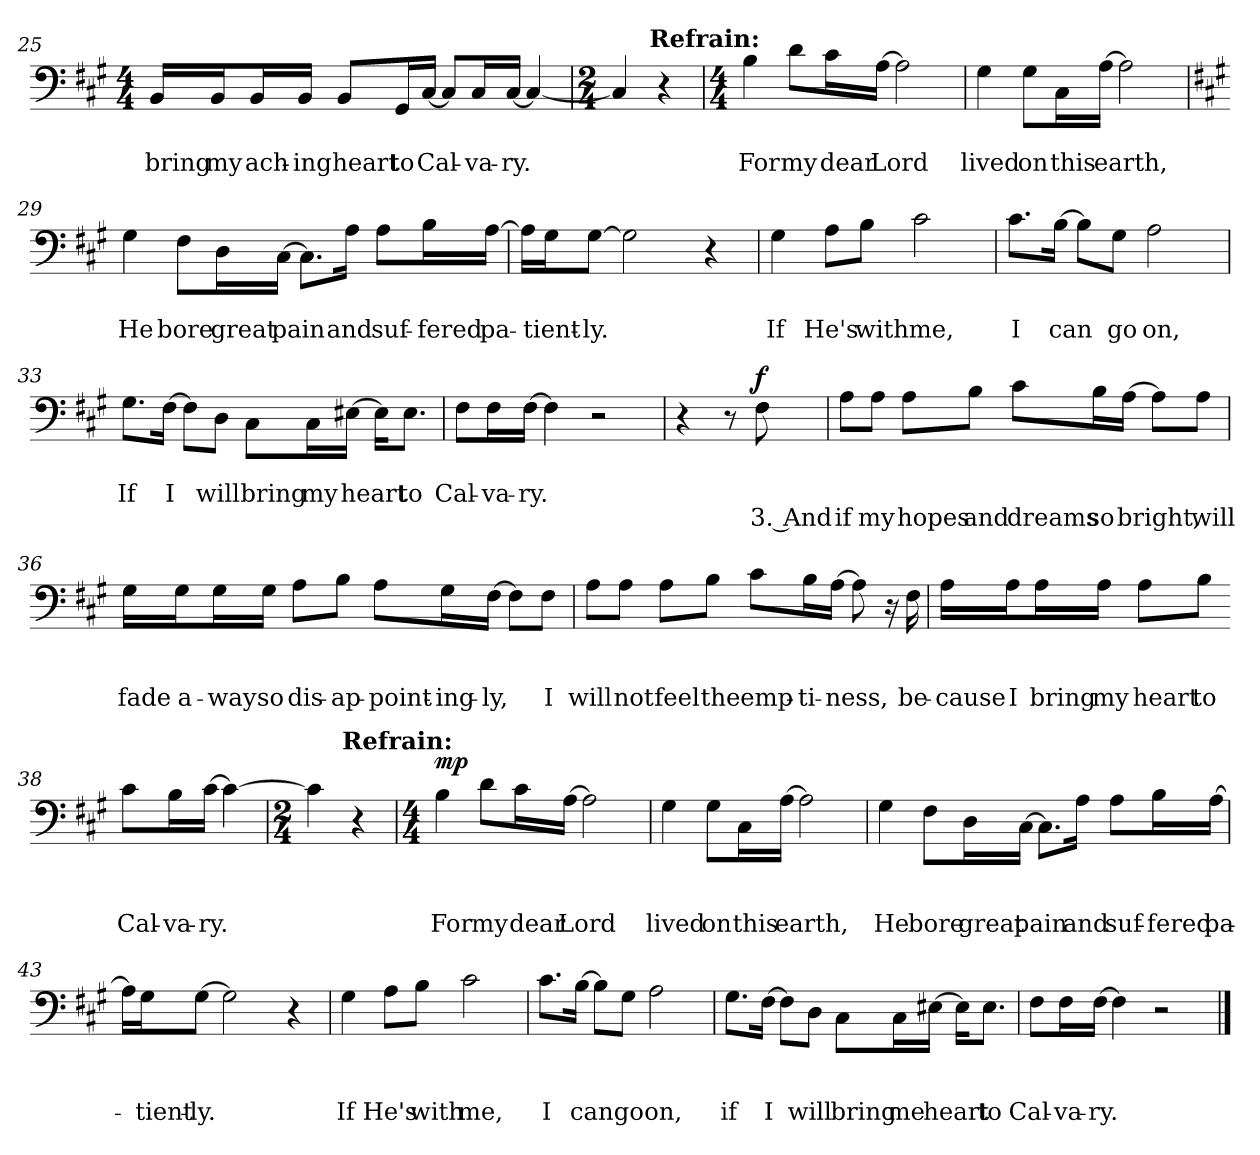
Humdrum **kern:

**kern	**text	**text	**text	**dynam
*part1	*part1	*part1	*part1	*part1
*staff1	*staff1	*staff1	*staff1	*staff1
*clefF4	*	*	*	*
*k[f#c#g#]	*	*	*	*
*f#:	*	*	*	*
*M4/4	*	*	*	*
=25	=25	=25	=25	=25
!	!	!LO:LY:b	!	!
16BB/LL	.	bring	.	.
!	!	!LO:LY:b	!	!
16BB/J	.	my	.	.
!	!	!LO:LY:b	!	!
16BB/L	.	ach-	.	.
!	!	!LO:LY:b	!	!
16BB/JJ	.	-ing	.	.
!	!	!LO:LY:b	!	!
8BB/L	.	heart	.	.
!	!	!LO:LY:b	!	!
16GG#/L	.	to	.	.
!	!	!LO:LY:b	!	!
[16C#/JJ	.	Cal-	.	.
8C#/L]	.	.	.	.
!	!	!LO:LY:b	!	!
16C#/L	.	-va-	.	.
!	!	!LO:LY:b	!	!
[16C#/JJ	.	-ry.	.	.
4C#/_	.	.	.	.
=26	=26	=26	=26	=26
*M2/4	*	*	*	*
4C#/]	.	.	.	.
4r	.	.	.	.
!!LO:REH:place=s1:b:B:enc=none:fs=10.6:t=Refrain&colon;
=27	=27	=27	=27	=27
*M4/4	*	*	*	*
!	!	!LO:LY:b	!	!
4B\	.	For	.	.
!	!	!LO:LY:b	!	!
8d\L	.	my	.	.
!	!	!LO:LY:b	!	!
16c#\L	.	dear	.	.
!	!	!LO:LY:b	!	!
[16A\JJ	.	Lord	.	.
2A\]	.	.	.	.
!!LO:LB:g=z
=28	=28	=28	=28	=28
!	!	!LO:LY:b	!	!
4G#\	.	lived	.	.
!	!	!LO:LY:b	!	!
8G#\L	.	on	.	.
!	!	!LO:LY:b	!	!
16C#\L	.	this	.	.
!	!	!LO:LY:b	!	!
[16A\JJ	.	earth,	.	.
2A\]	.	.	.	.
=29	=29	=29	=29	=29
*k[f#c#g#]	*	*	*	*
*A:	*	*	*	*
!	!	!LO:LY:b	!	!
4G#\	.	He	.	.
!	!	!LO:LY:b	!	!
8F#\L	.	bore	.	.
!	!	!LO:LY:b	!	!
16D\L	.	great	.	.
!	!	!LO:LY:b	!	!
[16C#\JJ	.	pain	.	.
8.C#\L]	.	.	.	.
!	!	!LO:LY:b	!	!
16A\Jk	.	and	.	.
!	!	!LO:LY:b	!	!
8A\L	.	suf-	.	.
!	!	!LO:LY:b	!	!
16B\L	.	-fered	.	.
!	!	!LO:LY:b	!	!
[16A\JJ	.	pa-	.	.
=30	=30	=30	=30	=30
16A\LL]	.	.	.	.
!	!	!LO:LY:b	!	!
16G#\J	.	-tient-	.	.
!	!	!LO:LY:b	!	!
[8G#\J	.	-ly.	.	.
2G#\]	.	.	.	.
4r	.	.	.	.
=31	=31	=31	=31	=31
!	!	!LO:LY:b	!	!
4G#\	.	If	.	.
!	!	!LO:LY:b	!	!
8A\L	.	He's	.	.
!	!	!LO:LY:b	!	!
8B\J	.	with	.	.
!	!	!LO:LY:b	!	!
2c#\	.	me,	.	.
!!LO:LB:g=z
=32	=32	=32	=32	=32
!	!	!LO:LY:b	!	!
8.c#\L	.	I	.	.
!	!	!LO:LY:b	!	!
[16B\Jk	.	can	.	.
8B\L]	.	.	.	.
!	!	!LO:LY:b	!	!
8G#\J	.	go	.	.
!	!	!LO:LY:b	!	!
2A\	.	on,	.	.
=33	=33	=33	=33	=33
!	!	!LO:LY:b	!	!
8.G#\L	.	If	.	.
!	!	!LO:LY:b	!	!
[16F#\Jk	.	I	.	.
8F#\L]	.	.	.	.
!	!	!LO:LY:b	!	!
8D\J	.	will	.	.
!	!	!LO:LY:b	!	!
8C#\L	.	bring	.	.
!	!	!LO:LY:b	!	!
16C#\L	.	my	.	.
!	!	!LO:LY:b	!	!
[16E#X\JJ	.	heart	.	.
16E#\KL]	.	.	.	.
!	!	!LO:LY:b	!	!
8.E#\J	.	to	.	.
=34	=34	=34	=34	=34
!	!	!LO:LY:b	!	!
8F#\L	.	Cal-	.	.
!	!	!LO:LY:b	!	!
16F#\L	.	-va-	.	.
!	!	!LO:LY:b	!	!
[16F#\JJ	.	-ry.	.	.
4F#\]	.	.	.	.
2r	.	.	.	.
!!LO:LB:g=z
=34X2	=34X2	=34X2	=34X2	=34X2
4r	.	.	.	.
8r	.	.	.	.
!	!	!	!LO:LY:b	!LO:DY:a
8F#\	.	.	3. And	f
=35	=35	=35	=35	=35
!	!	!	!LO:LY:b	!
8A\L	.	.	if	.
!	!	!	!LO:LY:b	!
8A\J	.	.	my	.
!	!	!	!LO:LY:b	!
8A\L	.	.	hopes	.
!	!	!	!LO:LY:b	!
8B\J	.	.	and	.
!	!	!	!LO:LY:b	!
8c#\L	.	.	dreams	.
!	!	!	!LO:LY:b	!
16B\L	.	.	so	.
!	!	!	!LO:LY:b	!
[16A\JJ	.	.	bright,	.
8A\L]	.	.	.	.
!	!	!	!LO:LY:b	!
8A\J	.	.	will	.
=36	=36	=36	=36	=36
!	!	!	!LO:LY:b	!
16G#\LL	.	.	fade	.
!	!	!	!LO:LY:b	!
16G#\J	.	.	a-	.
!	!	!	!LO:LY:b	!
16G#\L	.	.	-way	.
!	!	!	!LO:LY:b	!
16G#\JJ	.	.	so	.
!	!	!	!LO:LY:b	!
8A\L	.	.	dis-	.
!	!	!	!LO:LY:b	!
8B\J	.	.	-ap-	.
!	!	!	!LO:LY:b	!
8A\L	.	.	-point-	.
!	!	!	!LO:LY:b	!
16G#\L	.	.	-ing-	.
!	!	!	!LO:LY:b	!
[16F#\JJ	.	.	-ly,	.
8F#\L]	.	.	.	.
!	!	!	!LO:LY:b	!
8F#\J	.	.	I	.
!!LO:LB:g=z
=37	=37	=37	=37	=37
!	!	!	!LO:LY:b	!
8A\L	.	.	will	.
!	!	!	!LO:LY:b	!
8A\J	.	.	not	.
!	!	!	!LO:LY:b	!
8A\L	.	.	feel	.
!	!	!	!LO:LY:b	!
8B\J	.	.	the	.
=37X3-	=37X3-	=37X3-	=37X3-	=37X3-
!	!	!	!LO:LY:b	!
8c#\L	.	.	emp-	.
!	!	!	!LO:LY:b	!
16B\L	.	.	-ti-	.
!	!	!	!LO:LY:b	!
[16A\JJ	.	.	-ness,	.
8A\]	.	.	.	.
16r	.	.	.	.
!	!	!	!LO:LY:b	!
16F#\	.	.	be-	.
=38	=38	=38	=38	=38
!	!	!	!LO:LY:b	!
16A\LL	.	.	-cause	.
!	!	!	!LO:LY:b	!
16A\J	.	.	I	.
!	!	!	!LO:LY:b	!
16A\L	.	.	bring	.
!	!	!	!LO:LY:b	!
16A\JJ	.	.	my	.
!	!	!	!LO:LY:b	!
8A\L	.	.	heart	.
!	!	!	!LO:LY:b	!
8B\J	.	.	to	.
!!LO:LB:g=z
=38X4-	=38X4-	=38X4-	=38X4-	=38X4-
!	!	!	!LO:LY:b	!
8c#\L	.	.	Cal-	.
!	!	!	!LO:LY:b	!
16B\L	.	.	-va-	.
!	!	!	!LO:LY:b	!
[16c#\JJ	.	.	-ry.	.
4c#\_	.	.	.	.
=39	=39	=39	=39	=39
*M2/4	*	*	*	*
4c#\]	.	.	.	.
4r	.	.	.	.
!!LO:REH:place=s1:b:B:enc=none:fs=10.6:t=Refrain&colon;
=40	=40	=40	=40	=40
*M4/4	*	*	*	*
!	!	!	!LO:LY:b	!LO:DY:a
4B\	.	.	For	mp
!	!	!	!LO:LY:b	!
8d\L	.	.	my	.
!	!	!	!LO:LY:b	!
16c#\L	.	.	dear	.
!	!	!	!LO:LY:b	!
[16A\JJ	.	.	Lord	.
2A\]	.	.	.	.
=41	=41	=41	=41	=41
!	!	!	!LO:LY:b	!
4G#\	.	.	lived	.
!	!	!	!LO:LY:b	!
8G#\L	.	.	on	.
!	!	!	!LO:LY:b	!
16C#\L	.	.	this	.
!	!	!	!LO:LY:b	!
[16A\JJ	.	.	earth,	.
2A\]	.	.	.	.
!!LO:LB:g=z
=42	=42	=42	=42	=42
!	!	!	!LO:LY:b	!
4G#\	.	.	He	.
!	!	!	!LO:LY:b	!
8F#\L	.	.	bore	.
!	!	!	!LO:LY:b	!
16D\L	.	.	great	.
!	!	!	!LO:LY:b	!
[16C#\JJ	.	.	pain	.
8.C#\L]	.	.	.	.
!	!	!	!LO:LY:b	!
16A\Jk	.	.	and	.
!	!	!	!LO:LY:b	!
8A\L	.	.	suf-	.
!	!	!	!LO:LY:b	!
16B\L	.	.	-fered	.
!	!	!	!LO:LY:b	!
[16A\JJ	.	.	pa-	.
=43	=43	=43	=43	=43
16A\LL]	.	.	.	.
!	!	!	!LO:LY:b	!
16G#\J	.	.	-tient-	.
!	!	!	!LO:LY:b	!
[8G#\J	.	.	-ly.	.
2G#\]	.	.	.	.
4r	.	.	.	.
=44	=44	=44	=44	=44
!	!	!	!LO:LY:b	!
4G#\	.	.	If	.
!	!	!	!LO:LY:b	!
8A\L	.	.	He's	.
!	!	!	!LO:LY:b	!
8B\J	.	.	with	.
!	!	!	!LO:LY:b	!
2c#\	.	.	me,	.
!!LO:LB:g=z
=45	=45	=45	=45	=45
!	!	!	!LO:LY:b	!
8.c#\L	.	.	I	.
!	!	!	!LO:LY:b	!
[16B\Jk	.	.	can	.
8B\L]	.	.	.	.
!	!	!	!LO:LY:b	!
8G#\J	.	.	go	.
!	!	!	!LO:LY:b	!
2A\	.	.	on,	.
=46	=46	=46	=46	=46
!	!	!	!LO:LY:b	!
8.G#\L	.	.	if	.
!	!	!	!LO:LY:b	!
[16F#\Jk	.	.	I	.
8F#\L]	.	.	.	.
!	!	!	!LO:LY:b	!
8D\J	.	.	will	.
!	!	!	!LO:LY:b	!
8C#\L	.	.	bring	.
!	!	!	!LO:LY:b	!
16C#\L	.	.	me	.
!	!	!	!LO:LY:b	!
[16E#X\JJ	.	.	heart	.
16E#\KL]	.	.	.	.
!	!	!	!LO:LY:b	!
8.E#\J	.	.	to	.
=47	=47	=47	=47	=47
!	!	!	!LO:LY:b	!
8F#\L	.	.	Cal-	.
!	!	!	!LO:LY:b	!
16F#\L	.	.	-va-	.
!	!	!	!LO:LY:b	!
[16F#\JJ	.	.	-ry.	.
4F#\]	.	.	.	.
2r	.	.	.	.
==	==	==	==	==
*-	*-	*-	*-	*-
